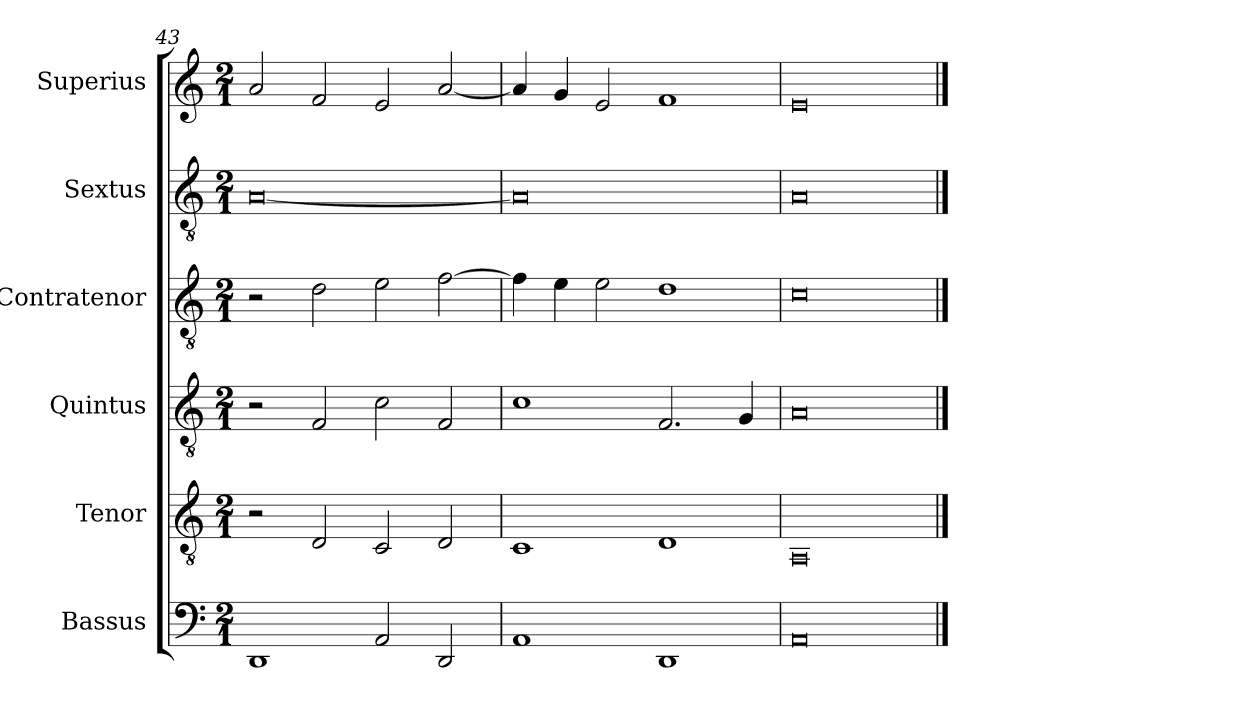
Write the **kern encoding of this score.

**kern	**kern	**kern	**kern	**kern	**kern
*part6	*part5	*part4	*part3	*part2	*part1
*staff6	*staff5	*staff4	*staff3	*staff2	*staff1
*I"Bassus	*I"Tenor	*I"Quintus	*I"Contratenor	*I"Sextus	*I"Superius
*I'B	*I'T	*I'Q	*I'Ct	*I'Sx	*I'S
*clefF4	*clefGv2	*clefGv2	*clefGv2	*clefGv2	*clefG2
*k[]	*k[]	*k[]	*k[]	*k[]	*k[]
*M2/1	*M2/1	*M2/1	*M2/1	*M2/1	*M2/1
=43	=43	=43	=43	=43	=43
1DD	2r	2r	2r	[0A	2a/
.	2D/	2F/	2d\	.	2f/
2AA/	2C/	2c\	2e\	.	2e/
2DD/	2D/	2F/	[2f\	.	[2a/
=44	=44	=44	=44	=44	=44
1AA	1C	1c	4f\]	0A]	4a/]
.	.	.	4e\	.	4g/
.	.	.	2e\	.	2e/
1DD	1D	2.F/	1d	.	1f
.	.	4G/	.	.	.
=45	=45	=45	=45	=45	=45
0AA	0AA	0A	0c	0A	0e
==	==	==	==	==	==
*-	*-	*-	*-	*-	*-
